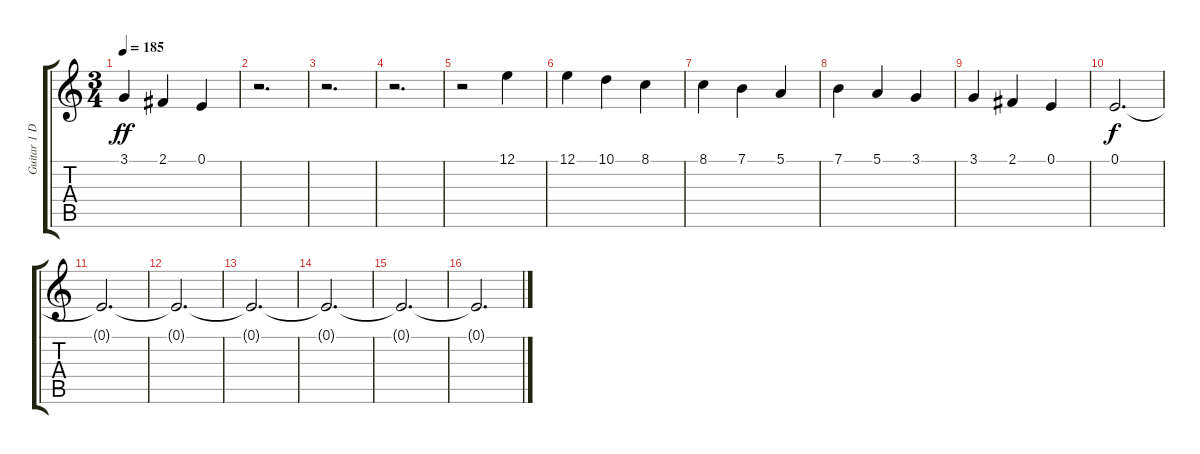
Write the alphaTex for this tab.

\track ("Guitar 1 Doubler" "Guitar 1 D") {instrument lead2sawtooth}
\staff {score tabs}
\tuning (E4 B3 G3 D3 A2 E2) {hide}
\ts (3 4)
\tempo 185
\clef g2
\ks c
3.1.4{dy ff} 2.1.4 0.1.4 |
r.2{d} |
r.2{d} |
r.2{d} |
r.2 12.1.4 |
12.1.4 10.1.4 8.1.4 |
8.1.4 7.1.4 5.1.4 |
7.1.4 5.1.4 3.1.4 |
3.1.4 2.1.4 0.1.4 |
0.1.2{d dy f} |
0.1{t}.2{d} |
0.1{t}.2{d} |
0.1{t}.2{d} |
0.1{t}.2{d} |
0.1{t}.2{d} |
0.1{t}.2{d}
